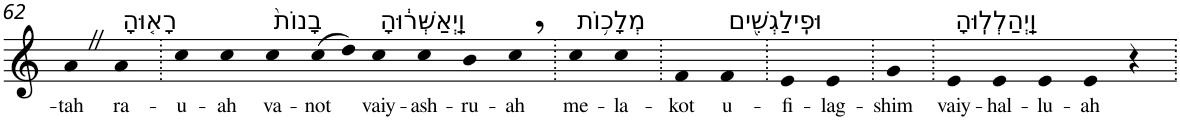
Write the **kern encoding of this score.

**kern	**text
*part1	*part1
*staff1	*staff1
*I"Piano	*
*I'Pno	*
!!LO:PB:g=z
*clefG2	*
*k[]	*
=62	=62
!	!LO:LY:b
4aZ	-tah
!LO:TX:a:t=רָא֤וּהָ	!
!	!LO:LY:b
4a	ra-
=63.	=63.
!	!LO:LY:b
4cc	-u-
!	!LO:LY:b
4cc	-ah
!LO:TX:a:t=בָנוֹת֙	!
!	!LO:LY:b
4cc	va-
!	!LO:LY:b
(>8cc	-not
8dd)	.
!LO:TX:a:t=וַֽיְאַשְּׁר֔וּהָ	!
!	!LO:LY:b
4cc	vaiy-
!	!LO:LY:b
4cc	-ash-
!	!LO:LY:b
4b	-ru-
!	!LO:LY:b
4cc,	-ah
=64.	=64.
!LO:TX:a:t=מְלָכ֥וֹת	!
!	!LO:LY:b
4cc	me-
!	!LO:LY:b
4cc	-la-
=65.	=65.
!	!LO:LY:b
4f	-kot
!LO:TX:a:t=וּפִֽילַגְשִׁ֖ים	!
!	!LO:LY:b
4f	u-
=66.	=66.
!	!LO:LY:b
4e	-fi-
!	!LO:LY:b
4e	-lag-
=67.	=67.
!	!LO:LY:b
4g	-shim
=68.	=68.
!LO:TX:a:t=וַֽיְהַלְלֽוּהָ	!
!	!LO:LY:b
4e	vaiy-
!	!LO:LY:b
4e	-hal-
!	!LO:LY:b
4e	-lu-
!	!LO:LY:b
4e	-ah
4r	.
=.	=.
*-	*-
